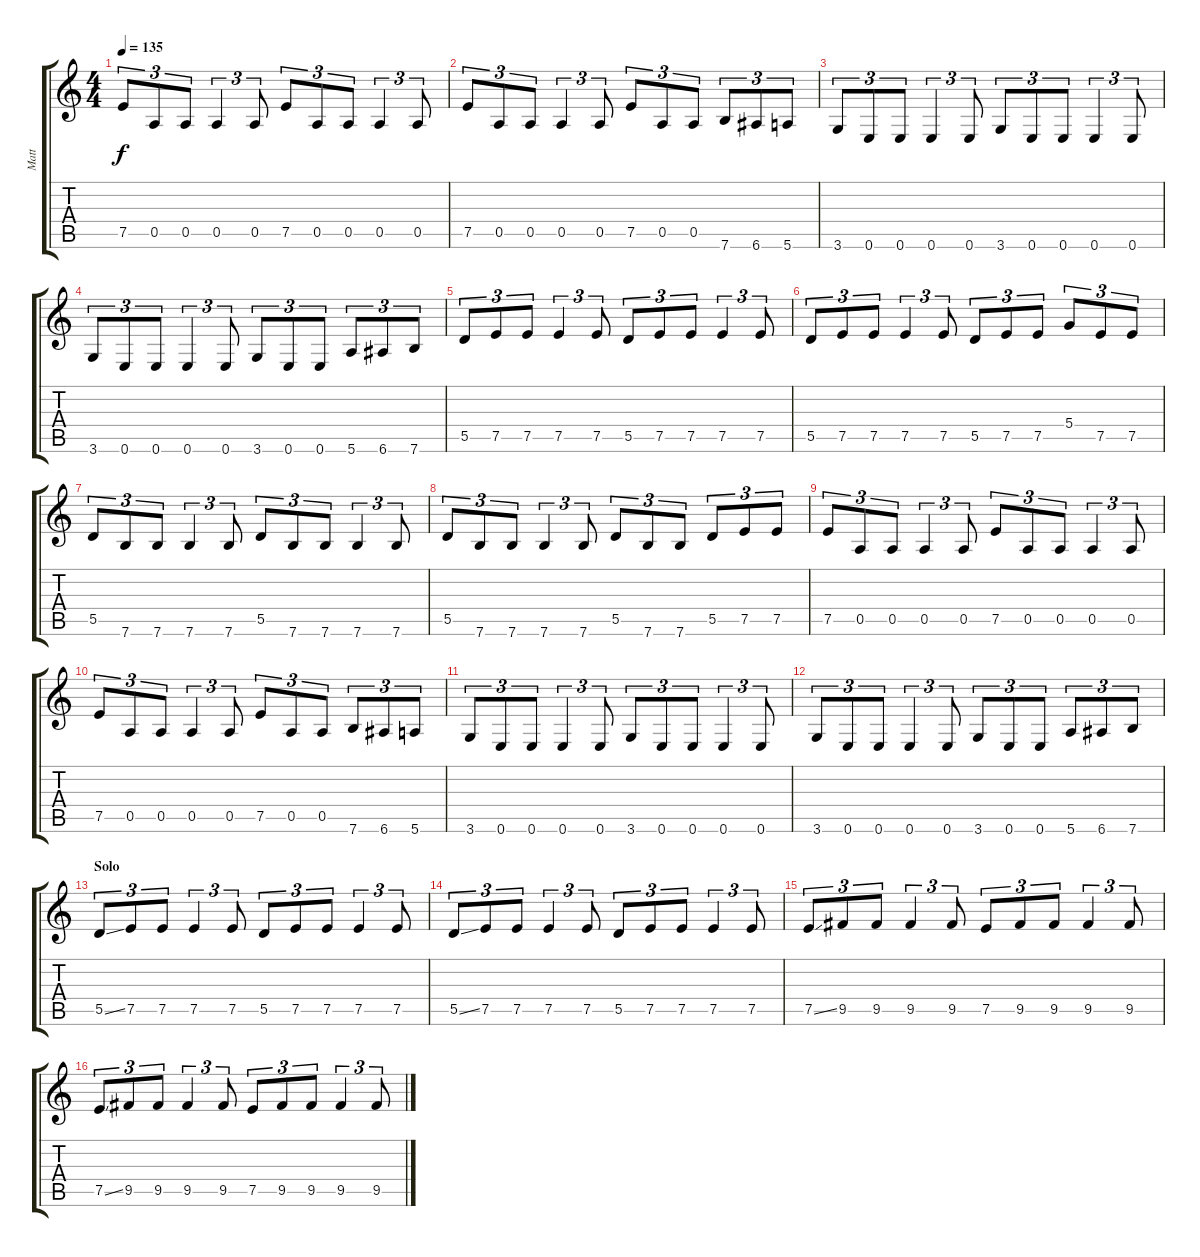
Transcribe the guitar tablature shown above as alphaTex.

\track ("Matt" "Matt") {instrument distortionguitar}
\staff {score tabs}
\tuning (E4 B3 G3 D3 A2 E2) {hide}
\ts (4 4)
\tempo 135
\clef g2
\ks c
7.5.8{tu (3 2) dy f} 0.5.8{tu (3 2)} 0.5.8{tu (3 2)} 0.5.4{tu (3 2)} 0.5.8{tu (3 2)} 7.5.8{tu (3 2)} 0.5.8{tu (3 2)} 0.5.8{tu (3 2)} 0.5.4{tu (3 2)} 0.5.8{tu (3 2)} |
7.5.8{tu (3 2)} 0.5.8{tu (3 2)} 0.5.8{tu (3 2)} 0.5.4{tu (3 2)} 0.5.8{tu (3 2)} 7.5.8{tu (3 2)} 0.5.8{tu (3 2)} 0.5.8{tu (3 2)} 7.6.8{tu (3 2)} 6.6.8{tu (3 2)} 5.6.8{tu (3 2)} |
3.6.8{tu (3 2)} 0.6.8{tu (3 2)} 0.6.8{tu (3 2)} 0.6.4{tu (3 2)} 0.6.8{tu (3 2)} 3.6.8{tu (3 2)} 0.6.8{tu (3 2)} 0.6.8{tu (3 2)} 0.6.4{tu (3 2)} 0.6.8{tu (3 2)} |
3.6.8{tu (3 2)} 0.6.8{tu (3 2)} 0.6.8{tu (3 2)} 0.6.4{tu (3 2)} 0.6.8{tu (3 2)} 3.6.8{tu (3 2)} 0.6.8{tu (3 2)} 0.6.8{tu (3 2)} 5.6.8{tu (3 2)} 6.6.8{tu (3 2)} 7.6.8{tu (3 2)} |
5.5.8{tu (3 2)} 7.5.8{tu (3 2)} 7.5.8{tu (3 2)} 7.5.4{tu (3 2)} 7.5.8{tu (3 2)} 5.5.8{tu (3 2)} 7.5.8{tu (3 2)} 7.5.8{tu (3 2)} 7.5.4{tu (3 2)} 7.5.8{tu (3 2)} |
5.5.8{tu (3 2)} 7.5.8{tu (3 2)} 7.5.8{tu (3 2)} 7.5.4{tu (3 2)} 7.5.8{tu (3 2)} 5.5.8{tu (3 2)} 7.5.8{tu (3 2)} 7.5.8{tu (3 2)} 5.4.8{tu (3 2)} 7.5.8{tu (3 2)} 7.5.8{tu (3 2)} |
5.5.8{tu (3 2)} 7.6.8{tu (3 2)} 7.6.8{tu (3 2)} 7.6.4{tu (3 2)} 7.6.8{tu (3 2)} 5.5.8{tu (3 2)} 7.6.8{tu (3 2)} 7.6.8{tu (3 2)} 7.6.4{tu (3 2)} 7.6.8{tu (3 2)} |
5.5.8{tu (3 2)} 7.6.8{tu (3 2)} 7.6.8{tu (3 2)} 7.6.4{tu (3 2)} 7.6.8{tu (3 2)} 5.5.8{tu (3 2)} 7.6.8{tu (3 2)} 7.6.8{tu (3 2)} 5.5.8{tu (3 2)} 7.5.8{tu (3 2)} 7.5.8{tu (3 2)} |
7.5.8{tu (3 2)} 0.5.8{tu (3 2)} 0.5.8{tu (3 2)} 0.5.4{tu (3 2)} 0.5.8{tu (3 2)} 7.5.8{tu (3 2)} 0.5.8{tu (3 2)} 0.5.8{tu (3 2)} 0.5.4{tu (3 2)} 0.5.8{tu (3 2)} |
7.5.8{tu (3 2)} 0.5.8{tu (3 2)} 0.5.8{tu (3 2)} 0.5.4{tu (3 2)} 0.5.8{tu (3 2)} 7.5.8{tu (3 2)} 0.5.8{tu (3 2)} 0.5.8{tu (3 2)} 7.6.8{tu (3 2)} 6.6.8{tu (3 2)} 5.6.8{tu (3 2)} |
3.6.8{tu (3 2)} 0.6.8{tu (3 2)} 0.6.8{tu (3 2)} 0.6.4{tu (3 2)} 0.6.8{tu (3 2)} 3.6.8{tu (3 2)} 0.6.8{tu (3 2)} 0.6.8{tu (3 2)} 0.6.4{tu (3 2)} 0.6.8{tu (3 2)} |
3.6.8{tu (3 2)} 0.6.8{tu (3 2)} 0.6.8{tu (3 2)} 0.6.4{tu (3 2)} 0.6.8{tu (3 2)} 3.6.8{tu (3 2)} 0.6.8{tu (3 2)} 0.6.8{tu (3 2)} 5.6.8{tu (3 2)} 6.6.8{tu (3 2)} 7.6.8{tu (3 2)} |
\section ("" "Solo")
5.5{ss}.8{tu (3 2)} 7.5.8{tu (3 2)} 7.5.8{tu (3 2)} 7.5.4{tu (3 2)} 7.5.8{tu (3 2)} 5.5.8{tu (3 2)} 7.5.8{tu (3 2)} 7.5.8{tu (3 2)} 7.5.4{tu (3 2)} 7.5.8{tu (3 2)} |
5.5{ss}.8{tu (3 2)} 7.5.8{tu (3 2)} 7.5.8{tu (3 2)} 7.5.4{tu (3 2)} 7.5.8{tu (3 2)} 5.5.8{tu (3 2)} 7.5.8{tu (3 2)} 7.5.8{tu (3 2)} 7.5.4{tu (3 2)} 7.5.8{tu (3 2)} |
7.5{ss}.8{tu (3 2)} 9.5.8{tu (3 2)} 9.5.8{tu (3 2)} 9.5.4{tu (3 2)} 9.5.8{tu (3 2)} 7.5.8{tu (3 2)} 9.5.8{tu (3 2)} 9.5.8{tu (3 2)} 9.5.4{tu (3 2)} 9.5.8{tu (3 2)} |
7.5{ss}.8{tu (3 2)} 9.5.8{tu (3 2)} 9.5.8{tu (3 2)} 9.5.4{tu (3 2)} 9.5.8{tu (3 2)} 7.5.8{tu (3 2)} 9.5.8{tu (3 2)} 9.5.8{tu (3 2)} 9.5.4{tu (3 2)} 9.5.8{tu (3 2)}
